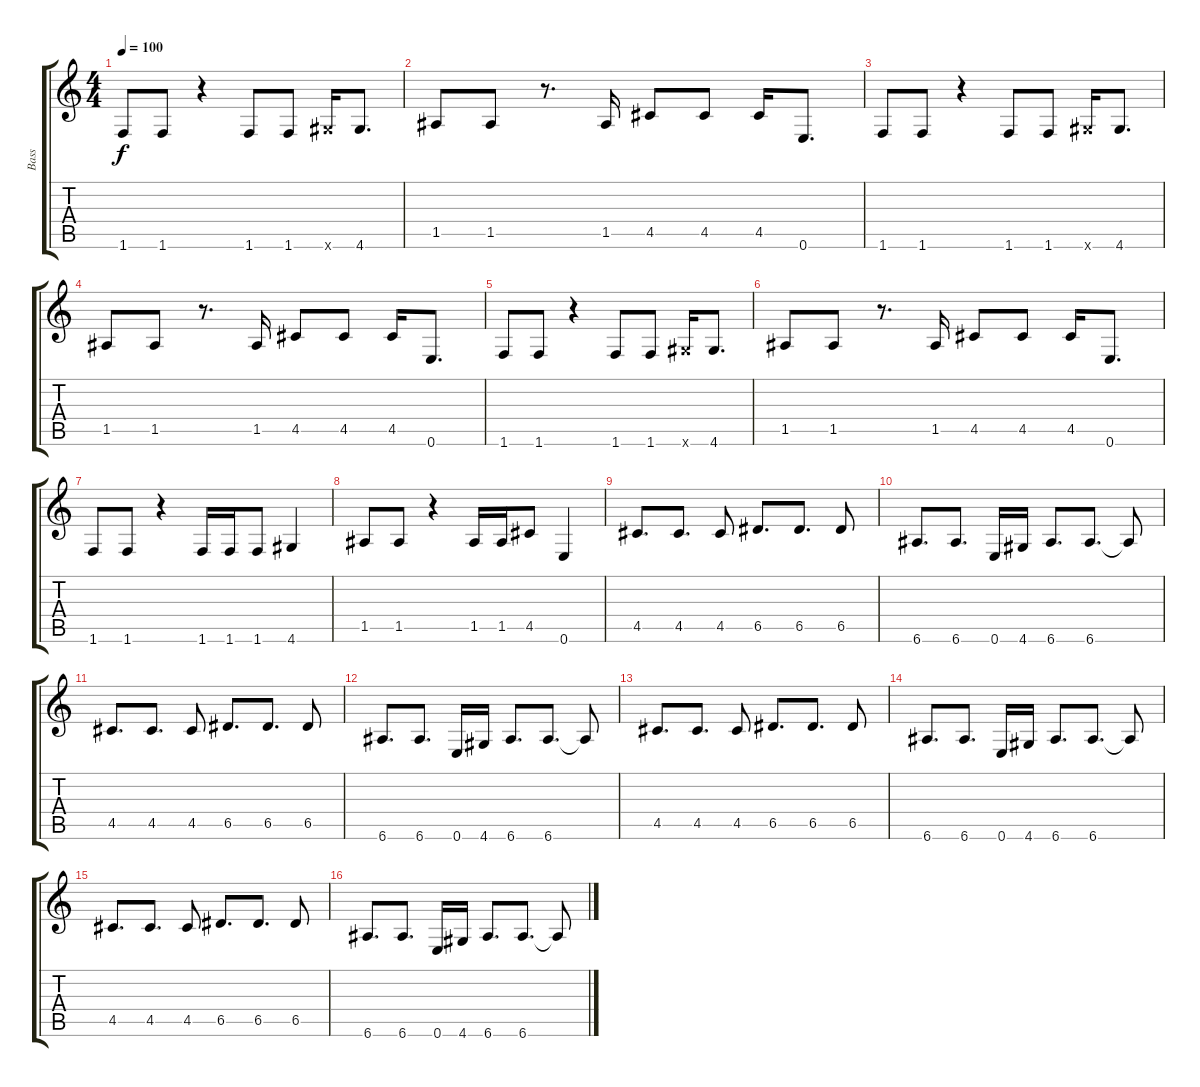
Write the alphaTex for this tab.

\track ("Bass" "Bass") {instrument electricbassfinger}
\staff {score tabs}
\tuning (E4 B3 G3 D3 A2 E2) {hide}
\ts (4 4)
\tempo 100
\clef g2
\ks c
1.6.8{dy f} 1.6.8 r.4 1.6.8 1.6.8 4.6{x}.16 4.6.8{d} |
1.5.8 1.5.8 r.8{d} 1.5.16 4.5.8 4.5.8 4.5.16 0.6.8{d} |
1.6.8 1.6.8 r.4 1.6.8 1.6.8 4.6{x}.16 4.6.8{d} |
1.5.8 1.5.8 r.8{d} 1.5.16 4.5.8 4.5.8 4.5.16 0.6.8{d} |
1.6.8 1.6.8 r.4 1.6.8 1.6.8 4.6{x}.16 4.6.8{d} |
1.5.8 1.5.8 r.8{d} 1.5.16 4.5.8 4.5.8 4.5.16 0.6.8{d} |
1.6.8 1.6.8 r.4 1.6.16 1.6.16 1.6.8 4.6.4 |
1.5.8 1.5.8 r.4 1.5.16 1.5.16 4.5.8 0.6.4 |
4.5.8{d} 4.5.8{d} 4.5.8 6.5.8{d} 6.5.8{d} 6.5.8 |
6.6.8{d} 6.6.8{d} 0.6.16 4.6.16 6.6.8{d} 6.6.8{d} 6.6{t}.8 |
4.5.8{d} 4.5.8{d} 4.5.8 6.5.8{d} 6.5.8{d} 6.5.8 |
6.6.8{d} 6.6.8{d} 0.6.16 4.6.16 6.6.8{d} 6.6.8{d} 6.6{t}.8 |
4.5.8{d} 4.5.8{d} 4.5.8 6.5.8{d} 6.5.8{d} 6.5.8 |
6.6.8{d} 6.6.8{d} 0.6.16 4.6.16 6.6.8{d} 6.6.8{d} 6.6{t}.8 |
4.5.8{d} 4.5.8{d} 4.5.8 6.5.8{d} 6.5.8{d} 6.5.8 |
6.6.8{d} 6.6.8{d} 0.6.16 4.6.16 6.6.8{d} 6.6.8{d} 6.6{t}.8
